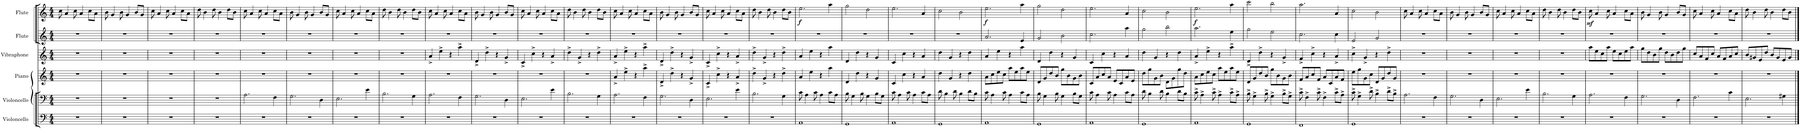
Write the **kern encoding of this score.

**kern	**kern	**kern	**kern	**kern	**kern	**dynam
*part6	*part5	*part4	*part3	*part2	*part1	*part1
*staff6	*staff5	*staff4	*staff3	*staff2	*staff1	*staff1
*I"Violoncello	*I"Violoncello	*I"Piano	*I"Vibraphone	*I"Flute	*I"Flute	*
*I'Vc.	*I'Vc.	*I'Pno.	*I'Vib.	*I'Fl.	*I'Fl.	*
*clefF4	*clefF4	*clefG2	*clefG2	*clefG2	*clefG2	*
*k[]	*k[]	*k[]	*k[]	*k[]	*k[]	*
*M4/4	*M4/4	*M4/4	*M4/4	*M4/4	*M4/4	*
=1	=1	=1	=1	=1	=1	=1
1r	1r	1r	1r	1r	8cc\	.
.	.	.	.	.	4a/	.
.	.	.	.	.	8cc\	.
.	.	.	.	.	4a/	.
.	.	.	.	.	8cc\L	.
.	.	.	.	.	8a\J	.
=2	=2	=2	=2	=2	=2	=2
1r	1r	1r	1r	1r	8b\	.
.	.	.	.	.	4g/	.
.	.	.	.	.	8b\	.
.	.	.	.	.	4g/	.
.	.	.	.	.	8b/L	.
.	.	.	.	.	8g/J	.
=3	=3	=3	=3	=3	=3	=3
1r	1r	1r	1r	1r	8cc\	.
.	.	.	.	.	4a/	.
.	.	.	.	.	8cc\	.
.	.	.	.	.	4a/	.
.	.	.	.	.	8cc\L	.
.	.	.	.	.	8a\J	.
=4	=4	=4	=4	=4	=4	=4
1r	1r	1r	1r	1r	8dd\	.
.	.	.	.	.	4b\	.
.	.	.	.	.	8dd\	.
.	.	.	.	.	4b\	.
.	.	.	.	.	8dd\L	.
.	.	.	.	.	8b\J	.
=5	=5	=5	=5	=5	=5	=5
1r	2.A\	1r	1r	1r	8cc\	.
.	.	.	.	.	4a/	.
.	.	.	.	.	8cc\	.
.	.	.	.	.	4a/	.
.	4F\	.	.	.	8cc\L	.
.	.	.	.	.	8a\J	.
=6	=6	=6	=6	=6	=6	=6
1r	2.G\	1r	1r	1r	8b\	.
.	.	.	.	.	4g/	.
.	.	.	.	.	8b\	.
.	.	.	.	.	4g/	.
.	4D\	.	.	.	8b/L	.
.	.	.	.	.	8g/J	.
=7	=7	=7	=7	=7	=7	=7
1r	2.E\	1r	1r	1r	8cc\	.
.	.	.	.	.	4a/	.
.	.	.	.	.	8cc\	.
.	.	.	.	.	4a/	.
.	4e\	.	.	.	8cc\L	.
.	.	.	.	.	8a\J	.
=8	=8	=8	=8	=8	=8	=8
1r	2.B\	1r	1r	1r	8dd\	.
.	.	.	.	.	4b\	.
.	.	.	.	.	8dd\	.
.	.	.	.	.	4b\	.
.	4G\	.	.	.	8dd\L	.
.	.	.	.	.	8b\J	.
=9	=9	=9	=9	=9	=9	=9
1r	2.A\	1r	4a^/	1r	8cc\	.
.	.	.	.	.	4a/	.
.	.	.	4ee^\	.	.	.
.	.	.	.	.	8cc\	.
.	.	.	4r	.	4a/	.
.	4F\	.	4aa^\	.	8cc\L	.
.	.	.	.	.	8a\J	.
=10	=10	=10	=10	=10	=10	=10
1r	2.G\	1r	4d^/	1r	8b\	.
.	.	.	.	.	4g/	.
.	.	.	4dd^\	.	.	.
.	.	.	.	.	8b\	.
.	.	.	4r	.	4g/	.
.	4D\	.	4g^/	.	8b/L	.
.	.	.	.	.	8g/J	.
=11	=11	=11	=11	=11	=11	=11
1r	2.E\	1r	4c^/	1r	8cc\	.
.	.	.	.	.	4a/	.
.	.	.	4cc^\	.	.	.
.	.	.	.	.	8cc\	.
.	.	.	4r	.	4a/	.
.	4e\	.	4a^/	.	8cc\L	.
.	.	.	.	.	8a\J	.
=12	=12	=12	=12	=12	=12	=12
1r	2.B\	1r	4dd^\	1r	8dd\	.
.	.	.	.	.	4b\	.
.	.	.	4g^/	.	.	.
.	.	.	.	.	8dd\	.
.	.	.	4r	.	4b\	.
.	4G\	.	4dd^\	.	8dd\L	.
.	.	.	.	.	8b\J	.
=13	=13	=13	=13	=13	=13	=13
1r	2.A\	4a^/	4a^/	1r	8cc\	.
.	.	.	.	.	4a/	.
.	.	4ee^\	4ee^\	.	.	.
.	.	.	.	.	8cc\	.
.	.	4r	4r	.	4a/	.
.	4F\	4aa^\	4aa^\	.	8cc\L	.
.	.	.	.	.	8a\J	.
=14	=14	=14	=14	=14	=14	=14
1r	2.G\	4d^/	4d^/	1r	8b\	.
.	.	.	.	.	4g/	.
.	.	4dd^\	4dd^\	.	.	.
.	.	.	.	.	8b\	.
.	.	4r	4r	.	4g/	.
.	4D\	4g^/	4g^/	.	8b/L	.
.	.	.	.	.	8g/J	.
=15	=15	=15	=15	=15	=15	=15
1r	2.E\	4c^/	4c^/	1r	8cc\	.
.	.	.	.	.	4a/	.
.	.	4cc^\	4cc^\	.	.	.
.	.	.	.	.	8cc\	.
.	.	4r	4r	.	4a/	.
.	4e\	4a^/	4a^/	.	8cc\L	.
.	.	.	.	.	8a\J	.
=16	=16	=16	=16	=16	=16	=16
1r	2.B\	4dd^\	4dd^\	1r	8dd\	.
.	.	.	.	.	4b\	.
.	.	4g^/	4g^/	.	.	.
.	.	.	.	.	8dd\	.
.	.	4r	4r	.	4b\	.
.	4G\	4dd^\	4dd^\	.	8dd\L	.
.	.	.	.	.	8b\J	.
=17	=17	=17	=17	=17	=17	=17
!	!	!	!	!	!	!LO:DY:b
1AA	8c\	4a/	4a/	1r	2.ee\	f
.	4A\	.	.	.	.	.
.	.	4ee\	4ee\	.	.	.
.	8c\	.	.	.	.	.
.	4A\	4r	4r	.	.	.
.	8c\L	4aa\	4aa\	.	4aa\	.
.	8A\J	.	.	.	.	.
=18	=18	=18	=18	=18	=18	=18
1GG	8B\	4d/	4d/	1r	2gg\	.
.	4G\	.	.	.	.	.
.	.	4dd\	4dd\	.	.	.
.	8B\	.	.	.	.	.
.	4G\	4r	4r	.	2dd\	.
.	8B\L	4g/	4g/	.	.	.
.	8G\J	.	.	.	.	.
=19	=19	=19	=19	=19	=19	=19
1AA	8c\	4c/	4c/	1r	2.ee\	.
.	4A\	.	.	.	.	.
.	.	4cc\	4cc\	.	.	.
.	8c\	.	.	.	.	.
.	4A\	4r	4r	.	.	.
.	8c\L	4a/	4a/	.	4a/	.
.	8A\J	.	.	.	.	.
=20	=20	=20	=20	=20	=20	=20
1GG	8d\	4dd\	4dd\	1r	2cc\	.
.	4B\	.	.	.	.	.
.	.	4g/	4g/	.	.	.
.	8d\	.	.	.	.	.
.	4B\	4r	4r	.	2b\	.
.	8d\L	4dd\	4dd\	.	.	.
.	8B\J	.	.	.	.	.
=21	=21	=21	=21	=21	=21	=21
!	!	!	!	!	!	!LO:DY:b
1AA	8c\	8a\L	4a/	2.a/	2.ee\	f
.	4A\	8cc\	.	.	.	.
.	.	8ee\	4ee\	.	.	.
.	8c\	8cc\J	.	.	.	.
.	4A\	8aa\L	4r	.	.	.
.	.	8ee\	.	.	.	.
.	8c\L	8aa\	4aa\	4e/	4aa\	.
.	8A\J	8ee\J	.	.	.	.
=22	=22	=22	=22	=22	=22	=22
1GG	8B\	8d/L	4d/	2g/	2gg\	.
.	4G\	8g/	.	.	.	.
.	.	8dd/	4dd\	.	.	.
.	8B\	8b/J	.	.	.	.
.	4G\	8gg\L	4r	2b\	2dd\	.
.	.	8b\	.	.	.	.
.	8B\L	8g\	4g/	.	.	.
.	8G\J	8b\J	.	.	.	.
=23	=23	=23	=23	=23	=23	=23
1AA	8c\	8c/L	4c/	2.cc\	2.ee\	.
.	4A\	8a/	.	.	.	.
.	.	8cc/	4cc\	.	.	.
.	8c\	8a/J	.	.	.	.
.	4A\	8e/L	4r	.	.	.
.	.	8c/	.	.	.	.
.	8c\L	8a/	4a/	4aa\	4a/	.
.	8A\J	8e/J	.	.	.	.
=24	=24	=24	=24	=24	=24	=24
1GG	8d\	8dd\L	4dd\	2gg\	2cc\	.
.	4B\	8gg\	.	.	.	.
.	.	8g\	4g/	.	.	.
.	8d\	8b\J	.	.	.	.
.	4B\	8d\L	4r	2bb\	2b\	.
.	.	8g\	.	.	.	.
.	8d\L	8gg\	4dd\	.	.	.
.	8B\J	8dd\J	.	.	.	.
=25	=25	=25	=25	=25	=25	=25
!	!	!	!	!	!	!LO:DY:b
1AA	8c^\	8a\L	4a^/	2.aa\	2.ee\	f
.	4A^\	8cc\	.	.	.	.
.	.	8ee\	4ee^\	.	.	.
.	8c^\	8cc\J	.	.	.	.
.	4A^\	8aa\L	4r	.	.	.
.	.	8ee\	.	.	.	.
.	8c^\L	8aa\	4aa^\	4ee\	4aa\	.
.	8A^\J	8ee\J	.	.	.	.
=26	=26	=26	=26	=26	=26	=26
1GG	8B^\	8d/L	4d^/	2gg\	2ccc\	.
.	4G^\	8g/	.	.	.	.
.	.	8dd/	4dd^\	.	.	.
.	8B^\	8b/J	.	.	.	.
.	4G^\	8gg\L	4r	2ee\	2bb\	.
.	.	8b\	.	.	.	.
.	8B^\L	8g\	4g^/	.	.	.
.	8G^\J	8b\J	.	.	.	.
=27	=27	=27	=27	=27	=27	=27
1FF	8c^\	8f/L	4f^/	2.cc\	2.aa\	.
.	4F^\	8a/	.	.	.	.
.	.	8cc/	4cc^\	.	.	.
.	8c^\	8f/J	.	.	.	.
.	4F^\	8a/L	4r	.	.	.
.	.	8c/	.	.	.	.
.	8c^\L	8a/	4a^/	4cc\	4a/	.
.	8A^\J	8f/J	.	.	.	.
=28	=28	=28	=28	=28	=28	=28
1GG	8c^\	8ee\L	4cc^\	2e/	2cc\	.
.	4G^\	8gg\	.	.	.	.
.	.	8g\	4g^/	.	.	.
.	8d^\	8cc\J	.	.	.	.
.	4B^\	8d/L	4r	2g/	2b\	.
.	.	8g/	.	.	.	.
.	8d^\L	8dd/	4dd^\	.	.	.
.	8B^\J	8g/J	.	.	.	.
=29	=29	=29	=29	=29	=29	=29
1r	2.A\	1r	1r	1r	8cc\	.
.	.	.	.	.	4a/	.
.	.	.	.	.	8cc\	.
.	.	.	.	.	4a/	.
.	4F\	.	.	.	8cc\L	.
.	.	.	.	.	8a\J	.
=30	=30	=30	=30	=30	=30	=30
1r	2.G\	1r	1r	1r	8b\	.
.	.	.	.	.	4g/	.
.	.	.	.	.	8b\	.
.	.	.	.	.	4g/	.
.	4D\	.	.	.	8b/L	.
.	.	.	.	.	8g/J	.
=31	=31	=31	=31	=31	=31	=31
1r	2.E\	1r	1r	1r	8cc\	.
.	.	.	.	.	4a/	.
.	.	.	.	.	8cc\	.
.	.	.	.	.	4a/	.
.	4e\	.	.	.	8cc\L	.
.	.	.	.	.	8a\J	.
=32	=32	=32	=32	=32	=32	=32
1r	2.B\	1r	1r	1r	8dd\	.
.	.	.	.	.	4b\	.
.	.	.	.	.	8dd\	.
.	.	.	.	.	4b\	.
.	4G\	.	.	.	8dd\L	.
.	.	.	.	.	8b\J	.
=33	=33	=33	=33	=33	=33	=33
!	!	!	!	!	!	!LO:DY:b
1r	2.A\	1r	8aa\L	1r	8cc\	mf
.	.	.	8ee\	.	4a/	.
.	.	.	8cc\	.	.	.
.	.	.	8aa\J	.	8cc\	.
.	.	.	8ee\L	.	4a/	.
.	.	.	8cc\	.	.	.
.	4F\	.	8ee\	.	8cc\L	.
.	.	.	8aa\J	.	8a\J	.
=34	=34	=34	=34	=34	=34	=34
1r	2.G\	1r	8gg\L	1r	8b\	.
.	.	.	8dd\	.	4g/	.
.	.	.	8b\	.	.	.
.	.	.	8gg\J	.	8b\	.
.	.	.	8dd\L	.	4g/	.
.	.	.	8b\	.	.	.
.	4D\	.	8dd\	.	8b/L	.
.	.	.	8gg\J	.	8g/J	.
=35	=35	=35	=35	=35	=35	=35
1r	2.F\	1r	8cc/L	1r	8cc\	.
.	.	.	8a/	.	4a/	.
.	.	.	8f/	.	.	.
.	.	.	8cc/J	.	8cc\	.
.	.	.	8a/L	.	4a/	.
.	.	.	8f/	.	.	.
.	4c\	.	8a/	.	8cc\L	.
.	.	.	8cc/J	.	8a\J	.
=36	=36	=36	=36	=36	=36	=36
1r	2.E\	1r	8b/L	1r	8dd\	.
.	.	.	8g#X/	.	4b\	.
.	.	.	8e/	.	.	.
.	.	.	8dd/J	.	8dd\	.
.	.	.	8b/L	.	4b\	.
.	.	.	8g#/	.	.	.
.	4G#X\	.	8e/	.	8dd\L	.
.	.	.	8g#/J	.	8b\J	.
==	==	==	==	==	==	==
*-	*-	*-	*-	*-	*-	*-
